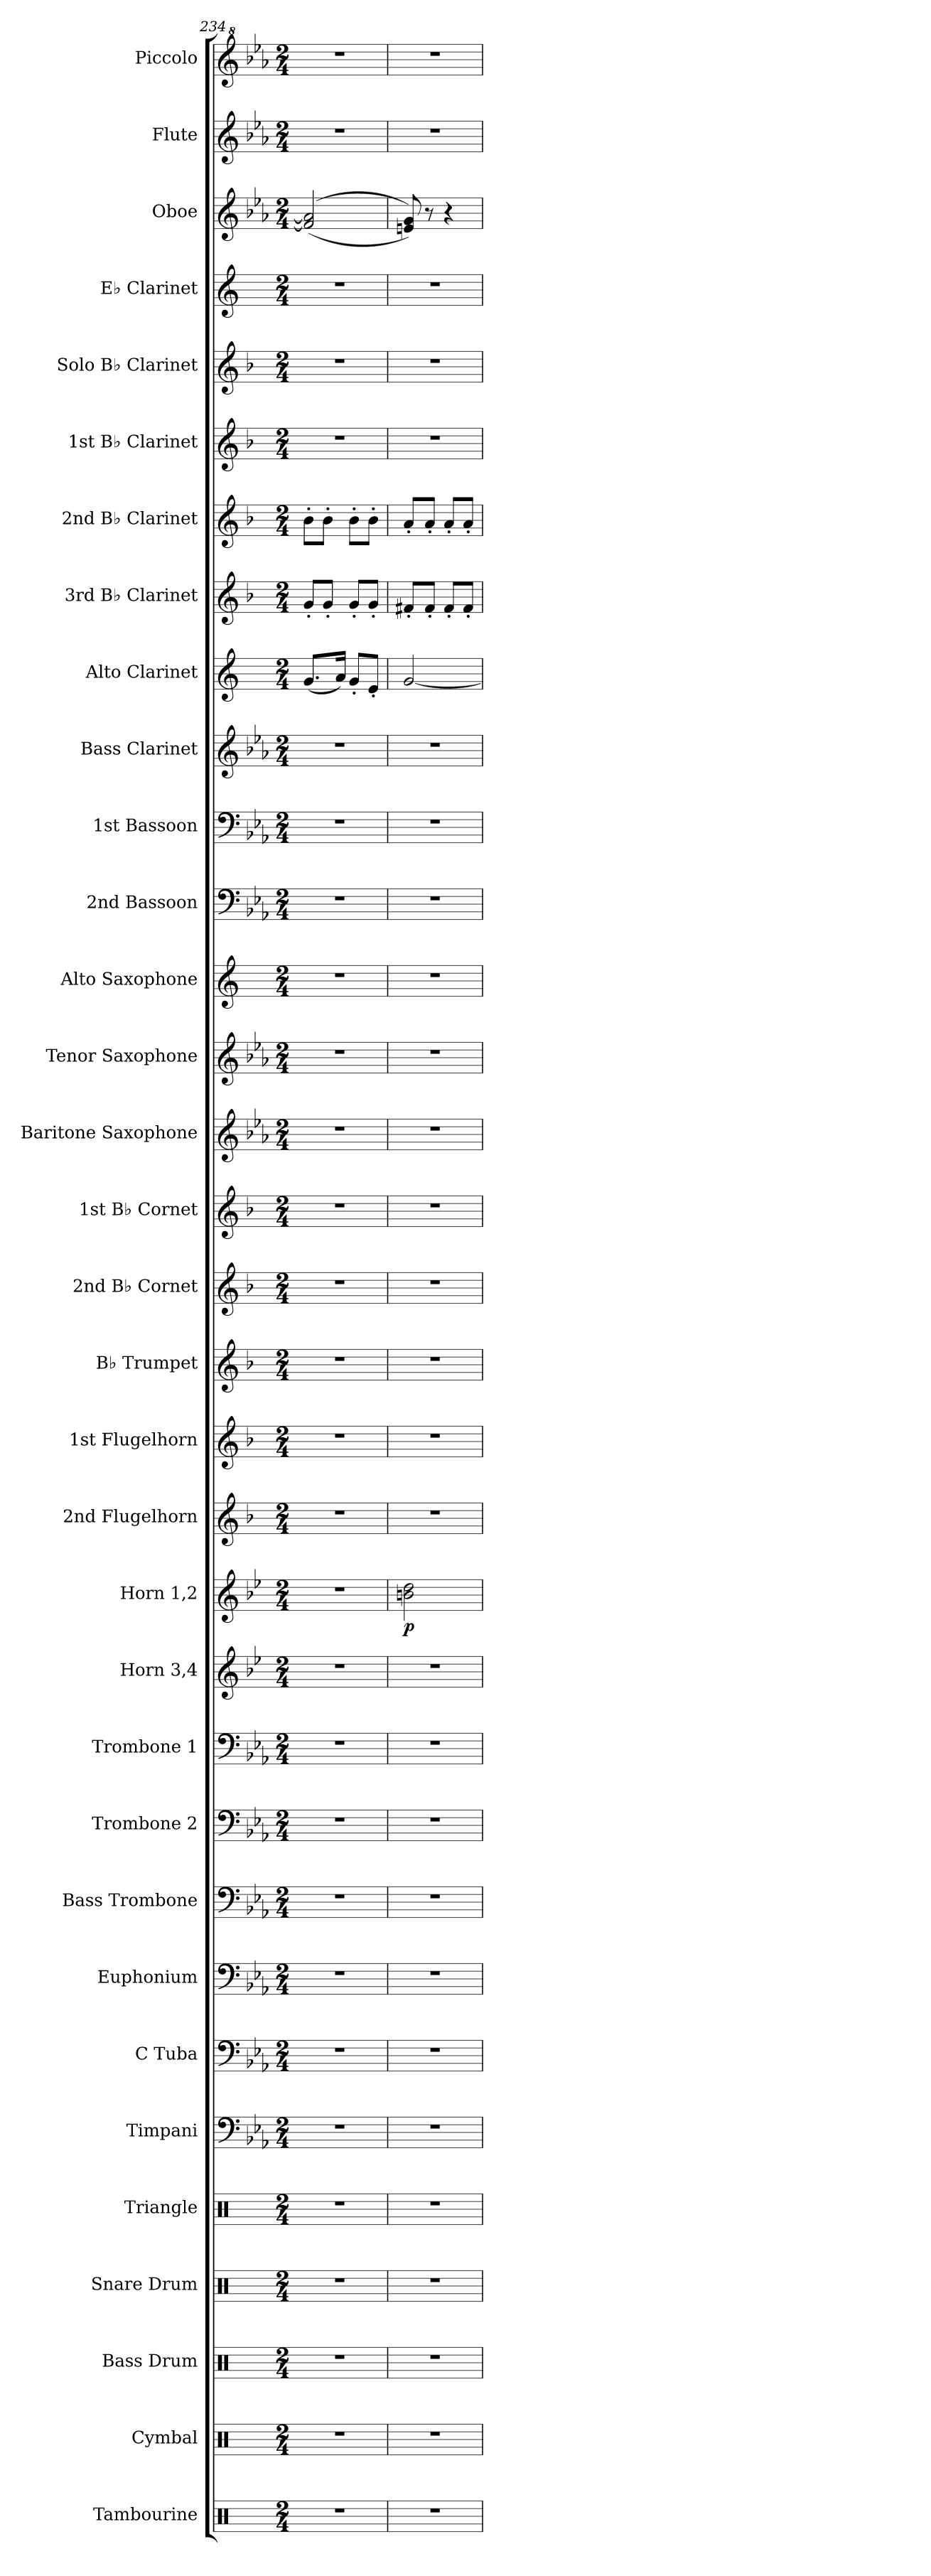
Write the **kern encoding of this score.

**kern	**kern	**kern	**kern	**kern	**kern	**kern	**kern	**kern	**kern	**kern	**kern	**kern	**dynam	**kern	**kern	**kern	**kern	**kern	**kern	**kern	**kern	**kern	**kern	**kern	**kern	**kern	**kern	**kern	**kern	**kern	**kern	**kern	**kern
*part33	*part32	*part31	*part30	*part29	*part28	*part27	*part26	*part25	*part24	*part23	*part22	*part21	*part21	*part20	*part19	*part18	*part17	*part16	*part15	*part14	*part13	*part12	*part11	*part10	*part9	*part8	*part7	*part6	*part5	*part4	*part3	*part2	*part1
*staff33	*staff32	*staff31	*staff30	*staff29	*staff28	*staff27	*staff26	*staff25	*staff24	*staff23	*staff22	*staff21	*staff21	*staff20	*staff19	*staff18	*staff17	*staff16	*staff15	*staff14	*staff13	*staff12	*staff11	*staff10	*staff9	*staff8	*staff7	*staff6	*staff5	*staff4	*staff3	*staff2	*staff1
*I"Tambourine	*I"Cymbal	*I"Bass Drum	*I"Snare Drum	*I"Triangle	*I"Timpani	*I"C Tuba	*I"Euphonium	*I"Bass Trombone	*I"Trombone 2	*I"Trombone 1	*I"Horn 3,4	*I"Horn 1,2	*	*I"2nd Flugelhorn	*I"1st Flugelhorn	*I"B♭ Trumpet	*I"2nd B♭ Cornet	*I"1st B♭ Cornet	*I"Baritone Saxophone	*I"Tenor Saxophone	*I"Alto Saxophone	*I"2nd Bassoon	*I"1st Bassoon	*I"Bass Clarinet	*I"Alto Clarinet	*I"3rd B♭ Clarinet	*I"2nd B♭ Clarinet	*I"1st B♭ Clarinet	*I"Solo B♭ Clarinet	*I"E♭ Clarinet	*I"Oboe	*I"Flute	*I"Piccolo
*I'Tamb.	*I'Cym.	*I'B. Dr.	*I'Sn. Dr.	*I'Trgl.	*I'Timp.	*I'C Tu.	*I'Eu.	*I'B. Trb.	*I'Trb. 2	*I'Trb. 1	*I'Hn. 3,4	*I'Hn. 1,2	*	*I'2nd Flghn.	*I'1st Flghn.	*I'B♭ Tpt.	*I'2nd B♭ Cnt.	*I'1st B♭ Cnt.	*I'Bar. Sax.	*I'T. Sax.	*I'A. Sax.	*I'2nd Bsn.	*I'1st Bsn.	*I'B. Cl.	*I'A. Cl.	*I'3rd B♭ Cl.	*I'2nd B♭ Cl.	*I'1st B♭ Cl.	*I'Solo B♭ Cl.	*I'E♭ Cl.	*I'Ob.	*I'Fl.	*I'Picc.
*clefX	*clefX	*clefX	*clefX	*clefX	*clefF4	*clefF4	*clefF4	*clefF4	*clefF4	*clefF4	*clefG2	*clefG2	*	*clefG2	*clefG2	*clefG2	*clefG2	*clefG2	*clefG2	*clefG2	*clefG2	*clefF4	*clefF4	*clefG2	*clefG2	*clefG2	*clefG2	*clefG2	*clefG2	*clefG2	*clefG2	*clefG2	*clefG^2
*	*	*	*	*	*	*	*	*	*	*	*ITrd4c7	*ITrd4c7	*	*ITrd1c2	*ITrd1c2	*ITrd1c2	*ITrd1c2	*ITrd1c2	*ITrd12c21	*ITrd8c14	*ITrd5c9	*	*	*ITrd8c14	*ITrd5c9	*ITrd1c2	*ITrd1c2	*ITrd1c2	*ITrd1c2	*ITrd-2c-3	*	*	*ITrd-7c-12
*k[]	*k[]	*k[]	*k[]	*k[]	*k[b-e-a-]	*k[b-e-a-]	*k[b-e-a-]	*k[b-e-a-]	*k[b-e-a-]	*k[b-e-a-]	*k[b-e-a-]	*k[b-e-a-]	*	*k[b-e-a-]	*k[b-e-a-]	*k[b-e-a-]	*k[b-e-a-]	*k[b-e-a-]	*k[b-e-a-]	*k[b-e-a-]	*k[b-e-a-]	*k[b-e-a-]	*k[b-e-a-]	*k[b-e-a-]	*k[b-e-a-]	*k[b-e-a-]	*k[b-e-a-]	*k[b-e-a-]	*k[b-e-a-]	*k[b-e-a-]	*k[b-e-a-]	*k[b-e-a-]	*k[b-e-a-]
*C:	*C:	*C:	*C:	*C:	*E-:	*E-:	*E-:	*E-:	*E-:	*E-:	*E-:	*E-:	*	*E-:	*E-:	*E-:	*E-:	*E-:	*E-:	*E-:	*E-:	*E-:	*E-:	*E-:	*E-:	*E-:	*E-:	*E-:	*E-:	*E-:	*E-:	*E-:	*E-:
*M2/4	*M2/4	*M2/4	*M2/4	*M2/4	*M2/4	*M2/4	*M2/4	*M2/4	*M2/4	*M2/4	*M2/4	*M2/4	*	*M2/4	*M2/4	*M2/4	*M2/4	*M2/4	*M2/4	*M2/4	*M2/4	*M2/4	*M2/4	*M2/4	*M2/4	*M2/4	*M2/4	*M2/4	*M2/4	*M2/4	*M2/4	*M2/4	*M2/4
=234	=234	=234	=234	=234	=234	=234	=234	=234	=234	=234	=234	=234	=234	=234	=234	=234	=234	=234	=234	=234	=234	=234	=234	=234	=234	=234	=234	=234	=234	=234	=234	=234	=234
2r	2r	2r	2r	2r	2r	2r	2r	2r	2r	2r	2r	2r	.	2r	2r	2r	2r	2r	2r	2r	2r	2r	2r	2r	(8.B-/L	8f'/L	8a-'\L	2r	2r	2r	((2f/] 2a-/]	2r	2r
.	.	.	.	.	.	.	.	.	.	.	.	.	.	.	.	.	.	.	.	.	.	.	.	.	.	8f'/J	8a-'\J	.	.	.	.	.	.
.	.	.	.	.	.	.	.	.	.	.	.	.	.	.	.	.	.	.	.	.	.	.	.	.	16c/Jk)	.	.	.	.	.	.	.	.
.	.	.	.	.	.	.	.	.	.	.	.	.	.	.	.	.	.	.	.	.	.	.	.	.	8B-'/L	8f'/L	8a-'\L	.	.	.	.	.	.
.	.	.	.	.	.	.	.	.	.	.	.	.	.	.	.	.	.	.	.	.	.	.	.	.	8G'/J	8f'/J	8a-'\J	.	.	.	.	.	.
=235	=235	=235	=235	=235	=235	=235	=235	=235	=235	=235	=235	=235	=235	=235	=235	=235	=235	=235	=235	=235	=235	=235	=235	=235	=235	=235	=235	=235	=235	=235	=235	=235	=235
!	!	!	!	!	!	!	!	!	!	!	!	!	!LO:DY:b	!	!	!	!	!	!	!	!	!	!	!	!	!	!	!	!	!	!	!	!
2r	2r	2r	2r	2r	2r	2r	2r	2r	2r	2r	2r	2en\ 2g\	p	2r	2r	2r	2r	2r	2r	2r	2r	2r	2r	2r	[2B-/	8en'/L	8g'/L	2r	2r	2r	8en/ 8g/))	2r	2r
.	.	.	.	.	.	.	.	.	.	.	.	.	.	.	.	.	.	.	.	.	.	.	.	.	.	8e'/J	8g'/J	.	.	.	8r	.	.
.	.	.	.	.	.	.	.	.	.	.	.	.	.	.	.	.	.	.	.	.	.	.	.	.	.	8e'/L	8g'/L	.	.	.	4r	.	.
.	.	.	.	.	.	.	.	.	.	.	.	.	.	.	.	.	.	.	.	.	.	.	.	.	.	8e'/J	8g'/J	.	.	.	.	.	.
=	=	=	=	=	=	=	=	=	=	=	=	=	=	=	=	=	=	=	=	=	=	=	=	=	=	=	=	=	=	=	=	=	=
*-	*-	*-	*-	*-	*-	*-	*-	*-	*-	*-	*-	*-	*-	*-	*-	*-	*-	*-	*-	*-	*-	*-	*-	*-	*-	*-	*-	*-	*-	*-	*-	*-	*-
